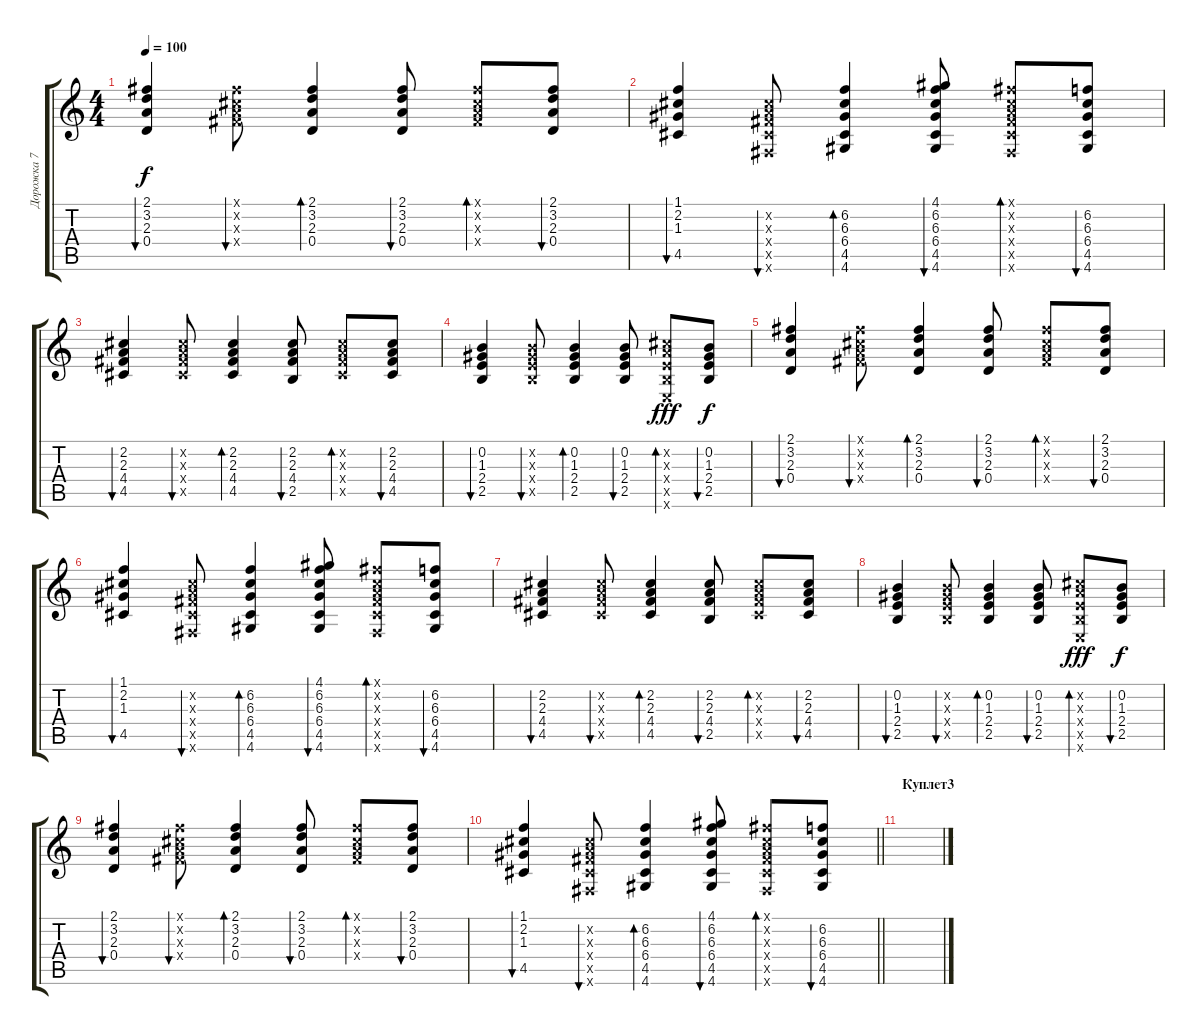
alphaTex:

\track ("Дорожка 7" "Дорожка 7") {instrument acousticguitarsteel}
\staff {score tabs}
\tuning (E4 B3 G3 D3 A2 E2) {hide}
\ts (4 4)
\tempo 100
\clef g2
\ks c
(2.1 3.2 2.3 0.4).4{bu 60 dy f} (2.1{x} 2.2{x} 2.3{x} 4.4{x}).8{bu 60} (2.1 3.2 2.3 0.4).4{bd 60} (2.1 3.2 2.3 0.4).8{bu 60} (2.1{x} 2.2{x} 2.3{x} 4.4{x}).8{bd 60} (2.1 3.2 2.3 0.4).8{bu 60} |
(1.1 2.2 1.3 4.5).4{bu 60} (2.2{x} 2.3{x} 4.4{x} 4.5{x} 2.6{x}).8{bu 60} (6.2 6.3 6.4 4.5 4.6).4{bd 60} (4.1 6.2 6.3 6.4 4.5 4.6).8{bu 60} (2.1{x} 2.2{x} 2.3{x} 4.4{x} 4.5{x} 2.6{x}).8{bd 60} (6.2 6.3 6.4 4.5 4.6).8{bu 60} |
(2.2 2.3 4.4 4.5).4{bu 60} (2.2{x} 2.3{x} 4.4{x} 4.5{x}).8{bu 60} (2.2 2.3 4.4 4.5).4{bd 60} (2.2 2.3 4.4 2.5).8{bu 60} (2.2{x} 2.3{x} 4.4{x} 4.5{x}).8{bd 60} (2.2 2.3 4.4 4.5).8{bu 60} |
(0.2 1.3 2.4 2.5).4{bu 60} (0.2{x} 1.3{x} 2.4{x} 2.5{x}).8{bu 60} (0.2 1.3 2.4 2.5).4{bd 60} (0.2 1.3 2.4 2.5).8{bu 60} (2.2{x} 2.3{x} 2.4{x} 2.5{x} 0.6{x}).8{bd 60 dy fff} (0.2 1.3 2.4 2.5).8{bu 60 dy f} |
(2.1 3.2 2.3 0.4).4{bu 60} (2.1{x} 2.2{x} 2.3{x} 4.4{x}).8{bu 60} (2.1 3.2 2.3 0.4).4{bd 60} (2.1 3.2 2.3 0.4).8{bu 60} (2.1{x} 2.2{x} 2.3{x} 4.4{x}).8{bd 60} (2.1 3.2 2.3 0.4).8{bu 60} |
(1.1 2.2 1.3 4.5).4{bu 60} (2.2{x} 2.3{x} 4.4{x} 4.5{x} 2.6{x}).8{bu 60} (6.2 6.3 6.4 4.5 4.6).4{bd 60} (4.1 6.2 6.3 6.4 4.5 4.6).8{bu 60} (2.1{x} 2.2{x} 2.3{x} 4.4{x} 4.5{x} 2.6{x}).8{bd 60} (6.2 6.3 6.4 4.5 4.6).8{bu 60} |
(2.2 2.3 4.4 4.5).4{bu 60} (2.2{x} 2.3{x} 4.4{x} 4.5{x}).8{bu 60} (2.2 2.3 4.4 4.5).4{bd 60} (2.2 2.3 4.4 2.5).8{bu 60} (2.2{x} 2.3{x} 4.4{x} 4.5{x}).8{bd 60} (2.2 2.3 4.4 4.5).8{bu 60} |
(0.2 1.3 2.4 2.5).4{bu 60} (0.2{x} 1.3{x} 2.4{x} 2.5{x}).8{bu 60} (0.2 1.3 2.4 2.5).4{bd 60} (0.2 1.3 2.4 2.5).8{bu 60} (2.2{x} 2.3{x} 2.4{x} 2.5{x} 0.6{x}).8{bd 60 dy fff} (0.2 1.3 2.4 2.5).8{bu 60 dy f} |
(2.1 3.2 2.3 0.4).4{bu 60} (2.1{x} 2.2{x} 2.3{x} 4.4{x}).8{bu 60} (2.1 3.2 2.3 0.4).4{bd 60} (2.1 3.2 2.3 0.4).8{bu 60} (2.1{x} 2.2{x} 2.3{x} 4.4{x}).8{bd 60} (2.1 3.2 2.3 0.4).8{bu 60} |
\barLineRight lightlight
(1.1 2.2 1.3 4.5).4{bu 60} (2.2{x} 2.3{x} 4.4{x} 4.5{x} 2.6{x}).8{bu 60} (6.2 6.3 6.4 4.5 4.6).4{bd 60} (4.1 6.2 6.3 6.4 4.5 4.6).8{bu 60} (2.1{x} 2.2{x} 2.3{x} 4.4{x} 4.5{x} 2.6{x}).8{bd 60} (6.2 6.3 6.4 4.5 4.6).8{bu 60} |
\section ("" "Куплет3")
